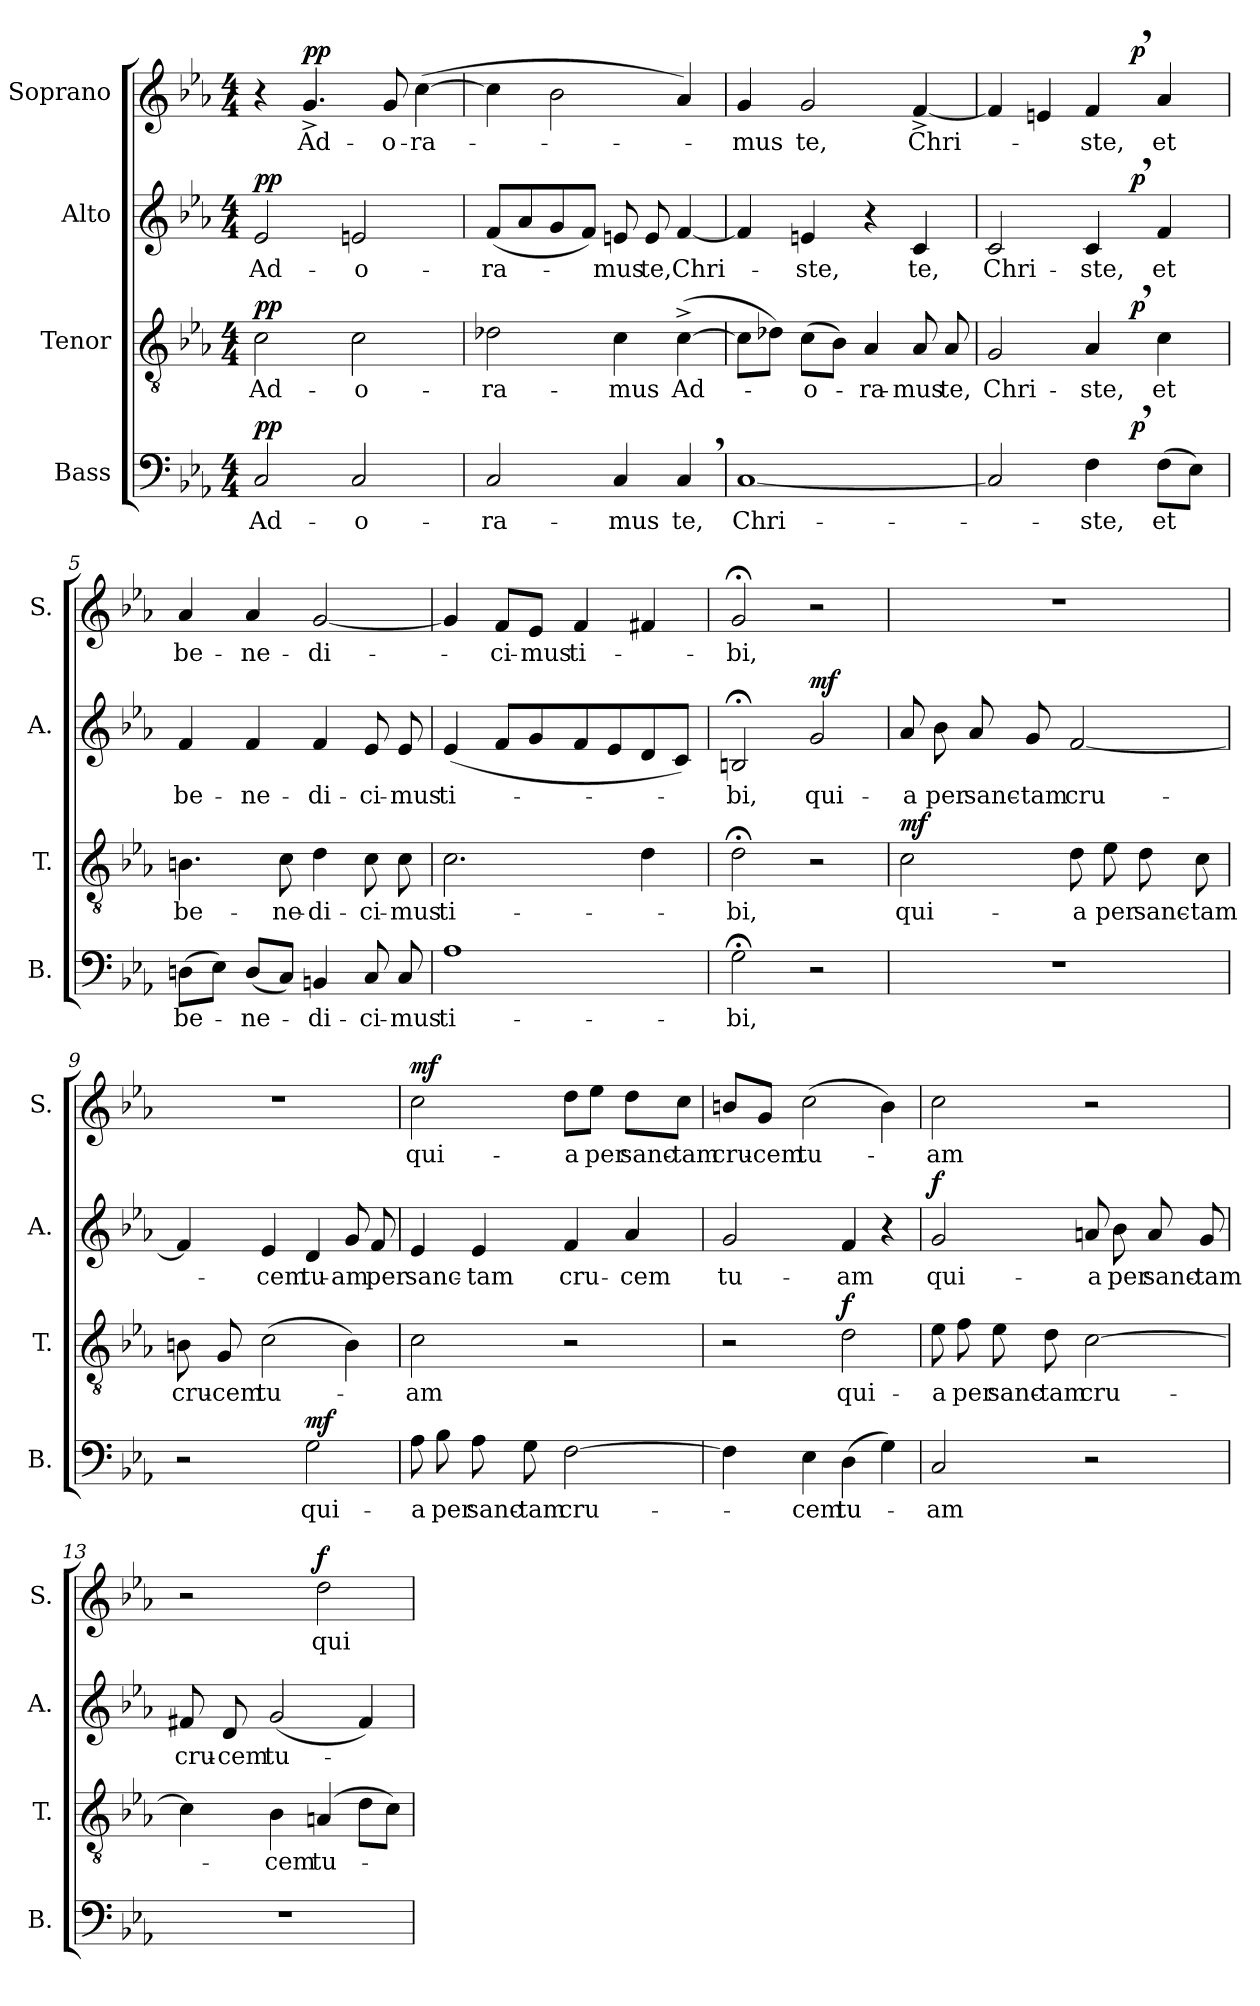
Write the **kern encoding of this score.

**kern	**text	**dynam	**kern	**text	**dynam	**kern	**text	**dynam	**kern	**text	**dynam
*part4	*part4	*part4	*part3	*part3	*part3	*part2	*part2	*part2	*part1	*part1	*part1
*staff4	*staff4	*staff4	*staff3	*staff3	*staff3	*staff2	*staff2	*staff2	*staff1	*staff1	*staff1
*I"Bass	*	*	*I"Tenor	*	*	*I"Alto	*	*	*I"Soprano	*	*
*I'B.	*	*	*I'T.	*	*	*I'A.	*	*	*I'S.	*	*
*clefF4	*	*	*clefGv2	*	*	*clefG2	*	*	*clefG2	*	*
*k[b-e-a-]	*	*	*k[b-e-a-]	*	*	*k[b-e-a-]	*	*	*k[b-e-a-]	*	*
*c:	*	*	*c:	*	*	*c:	*	*	*c:	*	*
*M4/4	*	*	*M4/4	*	*	*M4/4	*	*	*M4/4	*	*
*MM60	*	*	*MM60	*	*	*MM60	*	*	*MM60	*	*
=1	=1	=1	=1	=1	=1	=1	=1	=1	=1	=1	=1
!	!	!LO:DY:a	!	!	!LO:DY:a	!	!	!LO:DY:a	!	!	!
2C/	Ad-	pp	2c\	Ad-	pp	2e-/	Ad-	pp	4r	.	.
!	!	!	!	!	!	!	!	!	!	!	!LO:DY:a
.	.	.	.	.	.	.	.	.	4.g^</	Ad-	pp
2C/	-o-	.	2c\	-o-	.	2en/	-o-	.	.	.	.
.	.	.	.	.	.	.	.	.	8g/	-o-	.
.	.	.	.	.	.	.	.	.	([4cc\	-ra-	.
=2	=2	=2	=2	=2	=2	=2	=2	=2	=2	=2	=2
2C/	-ra-	.	2d-X\	-ra-	.	(8f/L	-ra-	.	4cc\]	.	.
.	.	.	.	.	.	8a-/	.	.	.	.	.
.	.	.	.	.	.	8g/	.	.	2b-\	.	.
.	.	.	.	.	.	8f/J)	.	.	.	.	.
4C/	-mus	.	4c\	-mus	.	8en/	-mus	.	.	.	.
.	.	.	.	.	.	8e/	te,	.	.	.	.
4C,>/	te,	.	([4c^>\	Ad-	.	[4f/	Chri-	.	4a-/)	.	.
=3	=3	=3	=3	=3	=3	=3	=3	=3	=3	=3	=3
[1C	Chri-	.	8c\L]	.	.	4f/]	.	.	4g/	-mus	.
.	.	.	8d-X\J)	.	.	.	.	.	.	.	.
.	.	.	(8c\L	-o-	.	4en/	-ste,	.	2g/	te,	.
.	.	.	8B-\J)	.	.	.	.	.	.	.	.
.	.	.	4A-/	-ra-	.	4r	.	.	.	.	.
.	.	.	8A-/	-mus	.	4c/	te,	.	[4f^</	Chri-	.
.	.	.	8A-/	te,	.	.	.	.	.	.	.
=4	=4	=4	=4	=4	=4	=4	=4	=4	=4	=4	=4
*^	*	*	*^	*	*	*^	*	*	*^	*	*
2C/]	2ryy	.	.	2G/	2ryy	Chri-	.	2c/	2ryy	Chri-	.	4f/]	2ryy	.	.
.	.	.	.	.	.	.	.	.	.	.	.	4en/	.	.	.
4F,>\	8ryy	-ste,	.	4A-,>/	8ryy	-ste,	.	4c,>/	8ryy	-ste,	.	4f,>/	8ryy	-ste,	.
.	32ryy	.	.	.	32ryy	.	.	.	32ryy	.	.	.	32ryy	.	.
!	!	!	!LO:DY:a	!	!	!	!LO:DY:a	!	!	!	!LO:DY:a	!	!	!	!LO:DY:a
.	4ryy	.	p	.	4ryy	.	p	.	4ryy	.	p	.	4ryy	.	p
(8F\L	.	et	.	4c\	.	et	.	4f/	.	et	.	4a-/	.	et	.
8E-\J)	.	.	.	.	.	.	.	.	.	.	.	.	.	.	.
.	16.ryy	.	.	.	16.ryy	.	.	.	16.ryy	.	.	.	16.ryy	.	.
*v	*v	*	*	*	*	*	*	*v	*v	*	*	*v	*v	*	*
*	*	*	*v	*v	*	*	*	*	*	*	*	*
!!LO:LB:g=z
=5	=5	=5	=5	=5	=5	=5	=5	=5	=5	=5	=5
(8Dn\L	be-	.	4.Bn\	be-	.	4f/	be-	.	4a-/	be-	.
8E-\J)	.	.	.	.	.	.	.	.	.	.	.
(8D/L	-ne-	.	.	.	.	4f/	-ne-	.	4a-/	-ne-	.
8C/J)	.	.	8c\	-ne-	.	.	.	.	.	.	.
4BBn/	-di-	.	4d\	-di-	.	4f/	-di-	.	[2g/	-di-	.
8C/	-ci-	.	8c\	-ci-	.	8e-/	-ci-	.	.	.	.
8C/	-mus	.	8c\	-mus	.	8e-/	-mus	.	.	.	.
=6	=6	=6	=6	=6	=6	=6	=6	=6	=6	=6	=6
1A-	ti-	.	2.c\	ti-	.	(4e-/	ti-	.	4g/]	.	.
.	.	.	.	.	.	8f/L	.	.	8f/L	-ci-	.
.	.	.	.	.	.	8g/	.	.	8e-/J	-mus	.
.	.	.	.	.	.	8f/	.	.	4f/	ti-	.
.	.	.	.	.	.	8e-/	.	.	.	.	.
.	.	.	4d\	.	.	8d/	.	.	4f#X/	.	.
.	.	.	.	.	.	8c/J)	.	.	.	.	.
=7	=7	=7	=7	=7	=7	=7	=7	=7	=7	=7	=7
2G;<\	-bi,	.	2d;<\	-bi,	.	2Bn;</	-bi,	.	2g;</	-bi,	.
!	!	!	!	!	!	!	!	!LO:DY:a	!	!	!
2r	.	.	2r	.	.	2g/	qui-	mf	2r	.	.
=8	=8	=8	=8	=8	=8	=8	=8	=8	=8	=8	=8
!	!	!	!	!	!LO:DY:a	!	!	!	!	!	!
1r	.	.	2c\	qui-	mf	8a-/	-a	.	1r	.	.
.	.	.	.	.	.	8b-\	per	.	.	.	.
.	.	.	.	.	.	8a-/	sanc-	.	.	.	.
.	.	.	.	.	.	8g/	-tam	.	.	.	.
.	.	.	8d\	-a	.	[2f/	cru-	.	.	.	.
.	.	.	8e-\	per	.	.	.	.	.	.	.
.	.	.	8d\	sanc-	.	.	.	.	.	.	.
.	.	.	8c\	-tam	.	.	.	.	.	.	.
!!LO:LB:g=z
=9	=9	=9	=9	=9	=9	=9	=9	=9	=9	=9	=9
2r	.	.	8Bn\	cru-	.	4f/]	.	.	1r	.	.
.	.	.	8G/	-cem	.	.	.	.	.	.	.
.	.	.	(2c\	tu-	.	4e-/	-cem	.	.	.	.
!	!	!LO:DY:a	!	!	!	!	!	!	!	!	!
2G\	qui-	mf	.	.	.	4d/	tu-	.	.	.	.
.	.	.	4B\)	.	.	8g/	-am	.	.	.	.
.	.	.	.	.	.	8f/	per	.	.	.	.
=10	=10	=10	=10	=10	=10	=10	=10	=10	=10	=10	=10
!	!	!	!	!	!	!	!	!	!	!	!LO:DY:a
8A-\	-a	.	2c\	-am	.	4e-/	sanc-	.	2cc\	qui-	mf
8B-\	per	.	.	.	.	.	.	.	.	.	.
8A-\	sanc-	.	.	.	.	4e-/	-tam	.	.	.	.
8G\	-tam	.	.	.	.	.	.	.	.	.	.
[2F\	cru-	.	2r	.	.	4f/	cru-	.	8dd\L	-a	.
.	.	.	.	.	.	.	.	.	8ee-\J	per	.
.	.	.	.	.	.	4a-/	-cem	.	8dd\L	sanc-	.
.	.	.	.	.	.	.	.	.	8cc\J	-tam	.
=11	=11	=11	=11	=11	=11	=11	=11	=11	=11	=11	=11
4F\]	.	.	2r	.	.	2g/	tu-	.	8bn/L	cru-	.
.	.	.	.	.	.	.	.	.	8g/J	-cem	.
4E-\	-cem	.	.	.	.	.	.	.	(2cc\	tu-	.
!	!	!	!	!	!LO:DY:a	!	!	!	!	!	!
(4D\	tu-	.	2d\	qui-	f	4f/	-am	.	.	.	.
4G\)	.	.	.	.	.	4r	.	.	4b\)	.	.
=12	=12	=12	=12	=12	=12	=12	=12	=12	=12	=12	=12
!	!	!	!	!	!	!	!	!LO:DY:a	!	!	!
2C/	-am	.	8e-\	-a	.	2g/	qui-	f	2cc\	-am	.
.	.	.	8f\	per	.	.	.	.	.	.	.
.	.	.	8e-\	sanc-	.	.	.	.	.	.	.
.	.	.	8d\	-tam	.	.	.	.	.	.	.
2r	.	.	[2c\	cru-	.	8an/	-a	.	2r	.	.
.	.	.	.	.	.	8b-\	per	.	.	.	.
.	.	.	.	.	.	8a/	sanc-	.	.	.	.
.	.	.	.	.	.	8g/	-tam	.	.	.	.
!!LO:PB:g=z
=13	=13	=13	=13	=13	=13	=13	=13	=13	=13	=13	=13
1r	.	.	4c\]	.	.	8f#X/	cru-	.	2r	.	.
.	.	.	.	.	.	8d/	-cem	.	.	.	.
.	.	.	4B-\	-cem	.	(2g/	tu-	.	.	.	.
!	!	!	!	!	!	!	!	!	!	!	!LO:DY:a
.	.	.	(4An/	tu-	.	.	.	.	2dd\	qui-	f
.	.	.	8d\L	.	.	4f#/)	.	.	.	.	.
.	.	.	8c\J)	.	.	.	.	.	.	.	.
=	=	=	=	=	=	=	=	=	=	=	=
*-	*-	*-	*-	*-	*-	*-	*-	*-	*-	*-	*-
